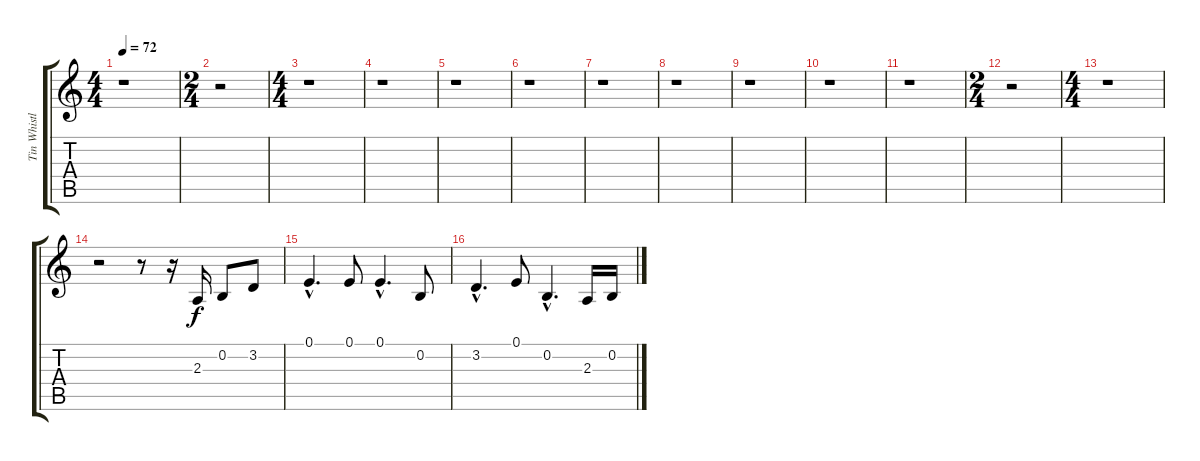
\track ("Tin Whistle ( Andrea Corr )" "Tin Whistl") {instrument whistle}
\staff {score tabs}
\tuning (E4 B3 G3 D3 A2 E2) {hide}
\ts (4 4)
\tempo 72
\clef g2
\ks c
r.1{dy f} |
\ts (2 4)
r.2 |
\ts (4 4)
r.1 |
r.1 |
r.1 |
r.1 |
r.1 |
r.1 |
r.1 |
r.1 |
r.1 |
\ts (2 4)
r.2 |
\ts (4 4)
r.1 |
r.2 r.8 r.16 2.3.16 0.2.8 3.2.8 |
0.1{hac}.4{d} 0.1.8 0.1{hac}.4{d} 0.2.8 |
3.2{hac}.4{d} 0.1.8 0.2{hac}.4{d} 2.3.16 0.2.16
